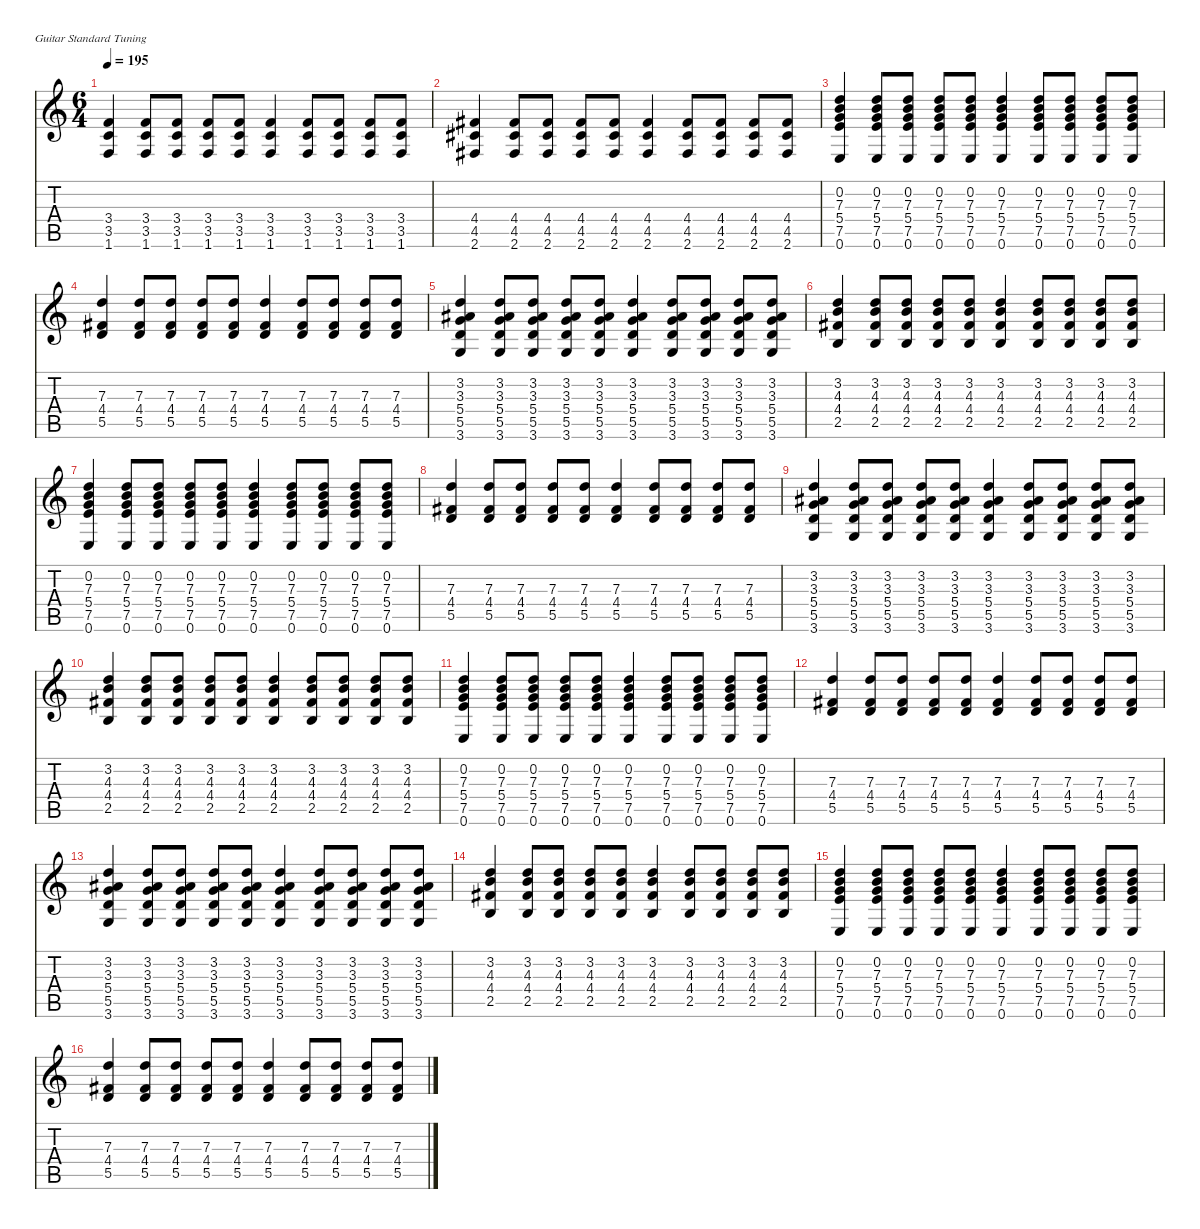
\defaultSystemsLayout 4
\hideDynamics
\bracketExtendMode nobrackets
\singleTrackTrackNamePolicy hidden
\multiTrackTrackNamePolicy hidden
\firstSystemTrackNameMode fullname
\firstSystemTrackNameOrientation horizontal
\otherSystemsTrackNameOrientation horizontal
\track ("Guitar 2" "dist.guit.") {instrument distortionguitar}
\staff {score tabs}
\tuning (E4 B3 G3 D3 A2 E2)
\ts (6 4)
\tempo 195
\clef g2
\ks c
(3.4 3.5 1.6).4{dy f beam Up} (3.4 3.5 1.6).8{beam Up} (3.4 3.5 1.6).8{beam Up} (3.4 3.5 1.6).8{beam Up} (3.4 3.5 1.6).8{beam Up} (3.4 3.5 1.6).4{beam Up} (3.4 3.5 1.6).8{beam Up} (3.4 3.5 1.6).8{beam Up} (3.4 3.5 1.6).8{beam Up} (3.4 3.5 1.6).8{beam Up} |
(4.4{acc #} 4.5{acc #} 2.6{acc #}).4{beam Up} (4.4{acc #} 4.5{acc #} 2.6{acc #}).8{beam Up} (4.4{acc #} 4.5{acc #} 2.6{acc #}).8{beam Up} (4.4{acc #} 4.5{acc #} 2.6{acc #}).8{beam Up} (4.4{acc #} 4.5{acc #} 2.6{acc #}).8{beam Up} (4.4{acc #} 4.5{acc #} 2.6{acc #}).4{beam Up} (4.4{acc #} 4.5{acc #} 2.6{acc #}).8{beam Up} (4.4{acc #} 4.5{acc #} 2.6{acc #}).8{beam Up} (4.4{acc #} 4.5{acc #} 2.6{acc #}).8{beam Up} (4.4{acc #} 4.5{acc #} 2.6{acc #}).8{beam Up} |
(0.2 7.3 5.4 7.5 0.6).4{beam Up} (0.2 7.3 5.4 7.5 0.6).8{beam Up} (0.2 7.3 5.4 7.5 0.6).8{beam Up} (0.2 7.3 5.4 7.5 0.6).8{beam Up} (0.2 7.3 5.4 7.5 0.6).8{beam Up} (0.2 7.3 5.4 7.5 0.6).4{beam Up} (0.2 7.3 5.4 7.5 0.6).8{beam Up} (0.2 7.3 5.4 7.5 0.6).8{beam Up} (0.2 7.3 5.4 7.5 0.6).8{beam Up} (0.2 7.3 5.4 7.5 0.6).8{beam Up} |
(7.3 4.4{acc #} 5.5).4{beam Up} (7.3 4.4{acc #} 5.5).8{beam Up} (7.3 4.4{acc #} 5.5).8{beam Up} (7.3 4.4{acc #} 5.5).8{beam Up} (7.3 4.4{acc #} 5.5).8{beam Up} (7.3 4.4{acc #} 5.5).4{beam Up} (7.3 4.4{acc #} 5.5).8{beam Up} (7.3 4.4{acc #} 5.5).8{beam Up} (7.3 4.4{acc #} 5.5).8{beam Up} (7.3 4.4{acc #} 5.5).8{beam Up} |
(3.2 3.3{acc #} 5.4 5.5 3.6).4{beam Up} (3.2 3.3{acc #} 5.4 5.5 3.6).8{beam Up} (3.2 3.3{acc #} 5.4 5.5 3.6).8{beam Up} (3.2 3.3{acc #} 5.4 5.5 3.6).8{beam Up} (3.2 3.3{acc #} 5.4 5.5 3.6).8{beam Up} (3.2 3.3{acc #} 5.4 5.5 3.6).4{beam Up} (3.2 3.3{acc #} 5.4 5.5 3.6).8{beam Up} (3.2 3.3{acc #} 5.4 5.5 3.6).8{beam Up} (3.2 3.3{acc #} 5.4 5.5 3.6).8{beam Up} (3.2 3.3{acc #} 5.4 5.5 3.6).8{beam Up} |
(3.2 4.3 4.4{acc #} 2.5).4{beam Up} (3.2 4.3 4.4{acc #} 2.5).8{beam Up} (3.2 4.3 4.4{acc #} 2.5).8{beam Up} (3.2 4.3 4.4{acc #} 2.5).8{beam Up} (3.2 4.3 4.4{acc #} 2.5).8{beam Up} (3.2 4.3 4.4{acc #} 2.5).4{beam Up} (3.2 4.3 4.4{acc #} 2.5).8{beam Up} (3.2 4.3 4.4{acc #} 2.5).8{beam Up} (3.2 4.3 4.4{acc #} 2.5).8{beam Up} (3.2 4.3 4.4{acc #} 2.5).8{beam Up} |
(0.2 7.3 5.4 7.5 0.6).4{beam Up} (0.2 7.3 5.4 7.5 0.6).8{beam Up} (0.2 7.3 5.4 7.5 0.6).8{beam Up} (0.2 7.3 5.4 7.5 0.6).8{beam Up} (0.2 7.3 5.4 7.5 0.6).8{beam Up} (0.2 7.3 5.4 7.5 0.6).4{beam Up} (0.2 7.3 5.4 7.5 0.6).8{beam Up} (0.2 7.3 5.4 7.5 0.6).8{beam Up} (0.2 7.3 5.4 7.5 0.6).8{beam Up} (0.2 7.3 5.4 7.5 0.6).8{beam Up} |
(7.3 4.4{acc #} 5.5).4{beam Up} (7.3 4.4{acc #} 5.5).8{beam Up} (7.3 4.4{acc #} 5.5).8{beam Up} (7.3 4.4{acc #} 5.5).8{beam Up} (7.3 4.4{acc #} 5.5).8{beam Up} (7.3 4.4{acc #} 5.5).4{beam Up} (7.3 4.4{acc #} 5.5).8{beam Up} (7.3 4.4{acc #} 5.5).8{beam Up} (7.3 4.4{acc #} 5.5).8{beam Up} (7.3 4.4{acc #} 5.5).8{beam Up} |
(3.2 3.3{acc #} 5.4 5.5 3.6).4{beam Up} (3.2 3.3{acc #} 5.4 5.5 3.6).8{beam Up} (3.2 3.3{acc #} 5.4 5.5 3.6).8{beam Up} (3.2 3.3{acc #} 5.4 5.5 3.6).8{beam Up} (3.2 3.3{acc #} 5.4 5.5 3.6).8{beam Up} (3.2 3.3{acc #} 5.4 5.5 3.6).4{beam Up} (3.2 3.3{acc #} 5.4 5.5 3.6).8{beam Up} (3.2 3.3{acc #} 5.4 5.5 3.6).8{beam Up} (3.2 3.3{acc #} 5.4 5.5 3.6).8{beam Up} (3.2 3.3{acc #} 5.4 5.5 3.6).8{beam Up} |
(3.2 4.3 4.4{acc #} 2.5).4{beam Up} (3.2 4.3 4.4{acc #} 2.5).8{beam Up} (3.2 4.3 4.4{acc #} 2.5).8{beam Up} (3.2 4.3 4.4{acc #} 2.5).8{beam Up} (3.2 4.3 4.4{acc #} 2.5).8{beam Up} (3.2 4.3 4.4{acc #} 2.5).4{beam Up} (3.2 4.3 4.4{acc #} 2.5).8{beam Up} (3.2 4.3 4.4{acc #} 2.5).8{beam Up} (3.2 4.3 4.4{acc #} 2.5).8{beam Up} (3.2 4.3 4.4{acc #} 2.5).8{beam Up} |
(0.2 7.3 5.4 7.5 0.6).4{beam Up} (0.2 7.3 5.4 7.5 0.6).8{beam Up} (0.2 7.3 5.4 7.5 0.6).8{beam Up} (0.2 7.3 5.4 7.5 0.6).8{beam Up} (0.2 7.3 5.4 7.5 0.6).8{beam Up} (0.2 7.3 5.4 7.5 0.6).4{beam Up} (0.2 7.3 5.4 7.5 0.6).8{beam Up} (0.2 7.3 5.4 7.5 0.6).8{beam Up} (0.2 7.3 5.4 7.5 0.6).8{beam Up} (0.2 7.3 5.4 7.5 0.6).8{beam Up} |
(7.3 4.4{acc #} 5.5).4{beam Up} (7.3 4.4{acc #} 5.5).8{beam Up} (7.3 4.4{acc #} 5.5).8{beam Up} (7.3 4.4{acc #} 5.5).8{beam Up} (7.3 4.4{acc #} 5.5).8{beam Up} (7.3 4.4{acc #} 5.5).4{beam Up} (7.3 4.4{acc #} 5.5).8{beam Up} (7.3 4.4{acc #} 5.5).8{beam Up} (7.3 4.4{acc #} 5.5).8{beam Up} (7.3 4.4{acc #} 5.5).8{beam Up} |
(3.2 3.3{acc #} 5.4 5.5 3.6).4{beam Up} (3.2 3.3{acc #} 5.4 5.5 3.6).8{beam Up} (3.2 3.3{acc #} 5.4 5.5 3.6).8{beam Up} (3.2 3.3{acc #} 5.4 5.5 3.6).8{beam Up} (3.2 3.3{acc #} 5.4 5.5 3.6).8{beam Up} (3.2 3.3{acc #} 5.4 5.5 3.6).4{beam Up} (3.2 3.3{acc #} 5.4 5.5 3.6).8{beam Up} (3.2 3.3{acc #} 5.4 5.5 3.6).8{beam Up} (3.2 3.3{acc #} 5.4 5.5 3.6).8{beam Up} (3.2 3.3{acc #} 5.4 5.5 3.6).8{beam Up} |
(3.2 4.3 4.4{acc #} 2.5).4{beam Up} (3.2 4.3 4.4{acc #} 2.5).8{beam Up} (3.2 4.3 4.4{acc #} 2.5).8{beam Up} (3.2 4.3 4.4{acc #} 2.5).8{beam Up} (3.2 4.3 4.4{acc #} 2.5).8{beam Up} (3.2 4.3 4.4{acc #} 2.5).4{beam Up} (3.2 4.3 4.4{acc #} 2.5).8{beam Up} (3.2 4.3 4.4{acc #} 2.5).8{beam Up} (3.2 4.3 4.4{acc #} 2.5).8{beam Up} (3.2 4.3 4.4{acc #} 2.5).8{beam Up} |
(0.2 7.3 5.4 7.5 0.6).4{beam Up} (0.2 7.3 5.4 7.5 0.6).8{beam Up} (0.2 7.3 5.4 7.5 0.6).8{beam Up} (0.2 7.3 5.4 7.5 0.6).8{beam Up} (0.2 7.3 5.4 7.5 0.6).8{beam Up} (0.2 7.3 5.4 7.5 0.6).4{beam Up} (0.2 7.3 5.4 7.5 0.6).8{beam Up} (0.2 7.3 5.4 7.5 0.6).8{beam Up} (0.2 7.3 5.4 7.5 0.6).8{beam Up} (0.2 7.3 5.4 7.5 0.6).8{beam Up} |
(7.3 4.4{acc #} 5.5).4{beam Up} (7.3 4.4{acc #} 5.5).8{beam Up} (7.3 4.4{acc #} 5.5).8{beam Up} (7.3 4.4{acc #} 5.5).8{beam Up} (7.3 4.4{acc #} 5.5).8{beam Up} (7.3 4.4{acc #} 5.5).4{beam Up} (7.3 4.4{acc #} 5.5).8{beam Up} (7.3 4.4{acc #} 5.5).8{beam Up} (7.3 4.4{acc #} 5.5).8{beam Up} (7.3 4.4{acc #} 5.5).8{beam Up}
